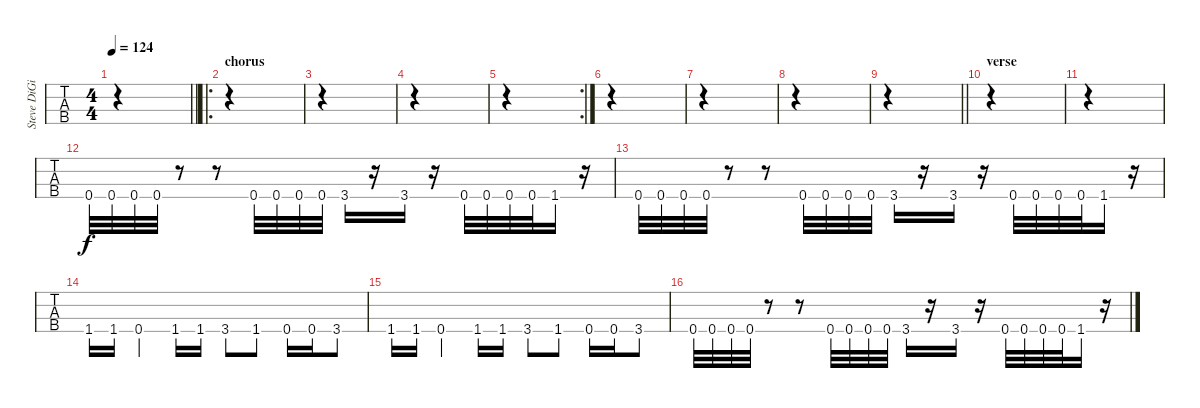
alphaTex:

\track ("Steve DiGiorgio" "Steve DiGi") {instrument electricbassfinger}
\staff {tabs}
\tuning (Gb2 Db2 Ab1 Db1) {hide}
\ts (4 4)
\tempo 124
\clef f4
\barLineRight lightlight
\ks c
|
\ro
\section ("" "chorus")
|
|
|
\rc 2
|
|
|
|
\barLineRight lightlight
|
\section ("" "verse")
|
|
0.4.32 0.4.32 0.4.32 0.4.32 r.8 r.8 0.4.32 0.4.32 0.4.32 0.4.32 3.4.16 r.16 3.4.16 r.16 0.4.32 0.4.32 0.4.32 0.4.32 1.4.16 r.16 |
0.4.32 0.4.32 0.4.32 0.4.32 r.8 r.8 0.4.32 0.4.32 0.4.32 0.4.32 3.4.16 r.16 3.4.16 r.16 0.4.32 0.4.32 0.4.32 0.4.32 1.4.16 r.16 |
1.4.16 1.4.16 0.4.4 1.4.16 1.4.16 3.4.8 1.4.8 0.4.16 0.4.16 3.4.8 |
1.4.16 1.4.16 0.4.4 1.4.16 1.4.16 3.4.8 1.4.8 0.4.16 0.4.16 3.4.8 |
0.4.32 0.4.32 0.4.32 0.4.32 r.8 r.8 0.4.32 0.4.32 0.4.32 0.4.32 3.4.16 r.16 3.4.16 r.16 0.4.32 0.4.32 0.4.32 0.4.32 1.4.16 r.16
